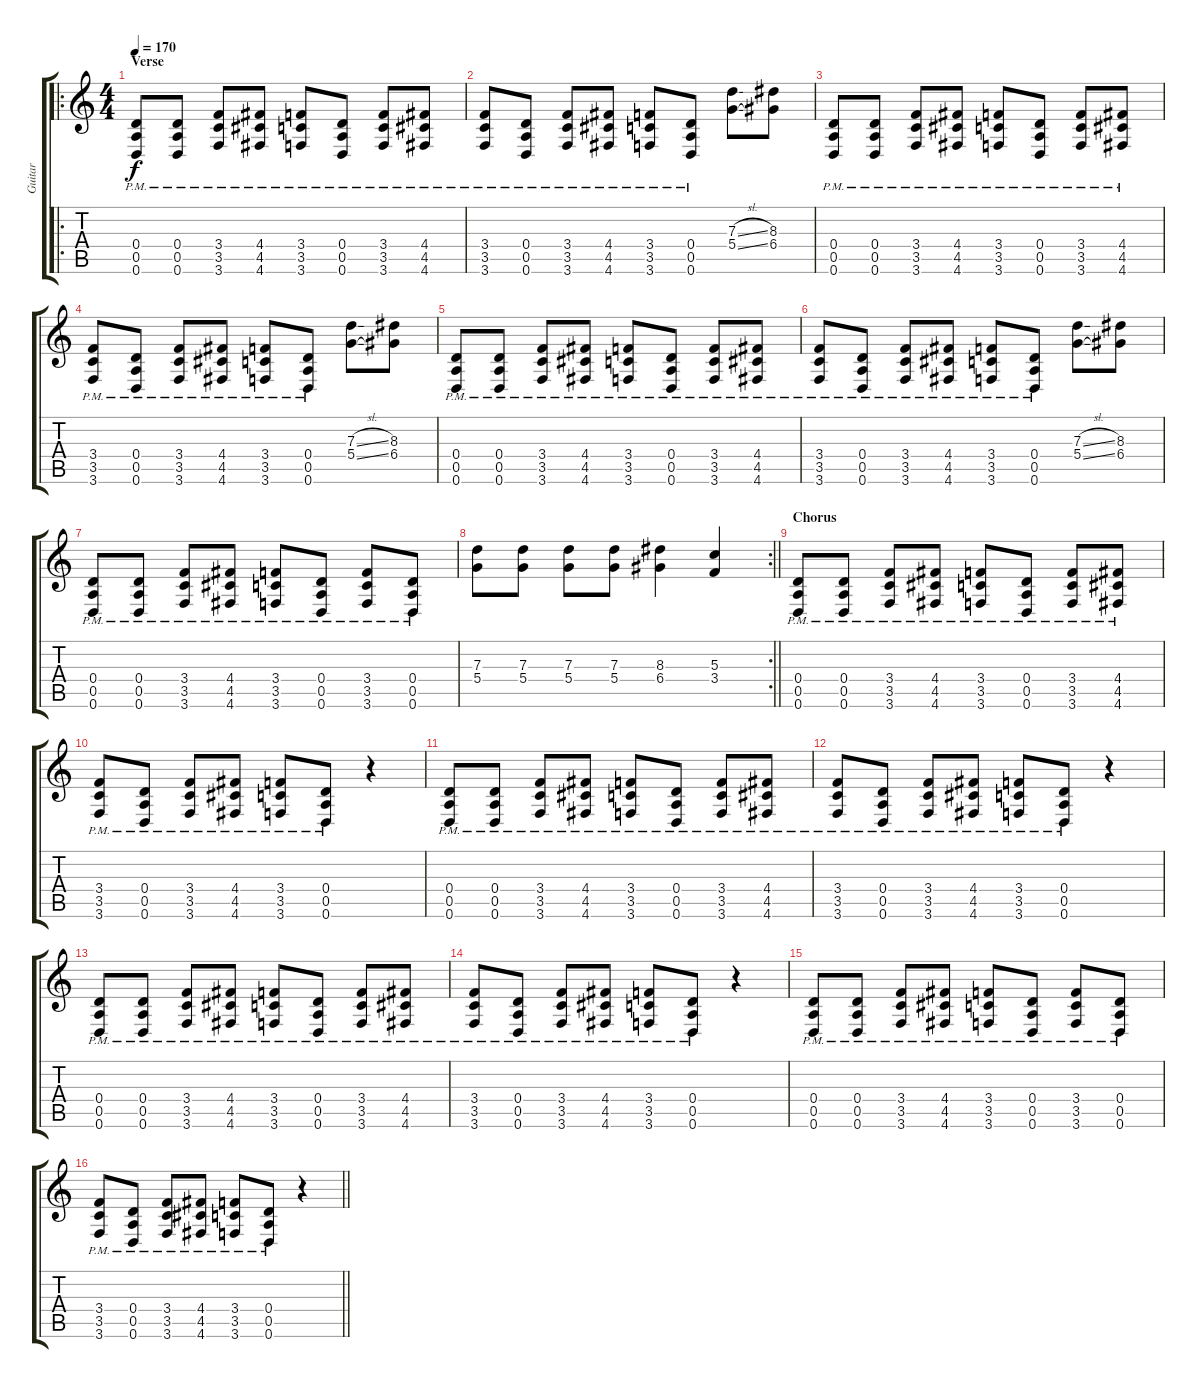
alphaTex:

\track ("Guitar" "Guitar") {instrument distortionguitar}
\staff {score tabs}
\tuning (E4 B3 G3 D3 A2 D2) {hide}
\ro
\ts (4 4)
\section ("" "Verse")
\tempo 170
\clef g2
\ks c
(0.4{pm} 0.5{pm} 0.6{pm}).8{dy f} (0.4{pm} 0.5{pm} 0.6{pm}).8 (3.4{pm} 3.5{pm} 3.6{pm}).8 (4.4{pm} 4.5{pm} 4.6{pm}).8 (3.4{pm} 3.5{pm} 3.6{pm}).8 (0.4{pm} 0.5{pm} 0.6{pm}).8 (3.4{pm} 3.5{pm} 3.6{pm}).8 (4.4{pm} 4.5{pm} 4.6{pm}).8 |
(3.4{pm} 3.5{pm} 3.6{pm}).8 (0.4{pm} 0.5{pm} 0.6{pm}).8 (3.4{pm} 3.5{pm} 3.6{pm}).8 (4.4{pm} 4.5{pm} 4.6{pm}).8 (3.4{pm} 3.5{pm} 3.6{pm}).8 (0.4{pm} 0.5{pm} 0.6{pm}).8 (7.3{sl} 5.4{sl}).8 (8.3 6.4).8 |
(0.4{pm} 0.5{pm} 0.6{pm}).8 (0.4{pm} 0.5{pm} 0.6{pm}).8 (3.4{pm} 3.5{pm} 3.6{pm}).8 (4.4{pm} 4.5{pm} 4.6{pm}).8 (3.4{pm} 3.5{pm} 3.6{pm}).8 (0.4{pm} 0.5{pm} 0.6{pm}).8 (3.4{pm} 3.5{pm} 3.6{pm}).8 (4.4{pm} 4.5{pm} 4.6{pm}).8 |
(3.4{pm} 3.5{pm} 3.6{pm}).8 (0.4{pm} 0.5{pm} 0.6{pm}).8 (3.4{pm} 3.5{pm} 3.6{pm}).8 (4.4{pm} 4.5{pm} 4.6{pm}).8 (3.4{pm} 3.5{pm} 3.6{pm}).8 (0.4{pm} 0.5{pm} 0.6{pm}).8 (7.3{sl} 5.4{sl}).8 (8.3 6.4).8 |
(0.4{pm} 0.5{pm} 0.6{pm}).8 (0.4{pm} 0.5{pm} 0.6{pm}).8 (3.4{pm} 3.5{pm} 3.6{pm}).8 (4.4{pm} 4.5{pm} 4.6{pm}).8 (3.4{pm} 3.5{pm} 3.6{pm}).8 (0.4{pm} 0.5{pm} 0.6{pm}).8 (3.4{pm} 3.5{pm} 3.6{pm}).8 (4.4{pm} 4.5{pm} 4.6{pm}).8 |
(3.4{pm} 3.5{pm} 3.6{pm}).8 (0.4{pm} 0.5{pm} 0.6{pm}).8 (3.4{pm} 3.5{pm} 3.6{pm}).8 (4.4{pm} 4.5{pm} 4.6{pm}).8 (3.4{pm} 3.5{pm} 3.6{pm}).8 (0.4{pm} 0.5{pm} 0.6{pm}).8 (7.3{sl} 5.4{sl}).8 (8.3 6.4).8 |
(0.4{pm} 0.5{pm} 0.6{pm}).8 (0.4{pm} 0.5{pm} 0.6{pm}).8 (3.4{pm} 3.5{pm} 3.6{pm}).8 (4.4{pm} 4.5{pm} 4.6{pm}).8 (3.4{pm} 3.5{pm} 3.6{pm}).8 (0.4{pm} 0.5{pm} 0.6{pm}).8 (3.4{pm} 3.5{pm} 3.6{pm}).8 (0.4{pm} 0.5{pm} 0.6{pm}).8 |
\rc 2
\barLineRight lightlight
(7.3 5.4).8 (7.3 5.4).8 (7.3 5.4).8 (7.3 5.4).8 (8.3 6.4).4 (5.3 3.4).4 |
\section ("" "Chorus")
(0.4{pm} 0.5{pm} 0.6{pm}).8 (0.4{pm} 0.5{pm} 0.6{pm}).8 (3.4{pm} 3.5{pm} 3.6{pm}).8 (4.4{pm} 4.5{pm} 4.6{pm}).8 (3.4{pm} 3.5{pm} 3.6{pm}).8 (0.4{pm} 0.5{pm} 0.6{pm}).8 (3.4{pm} 3.5{pm} 3.6{pm}).8 (4.4{pm} 4.5{pm} 4.6{pm}).8 |
(3.4{pm} 3.5{pm} 3.6{pm}).8 (0.4{pm} 0.5{pm} 0.6{pm}).8 (3.4{pm} 3.5{pm} 3.6{pm}).8 (4.4{pm} 4.5{pm} 4.6{pm}).8 (3.4{pm} 3.5{pm} 3.6{pm}).8 (0.4{pm} 0.5{pm} 0.6{pm}).8 r.4 |
(0.4{pm} 0.5{pm} 0.6{pm}).8 (0.4{pm} 0.5{pm} 0.6{pm}).8 (3.4{pm} 3.5{pm} 3.6{pm}).8 (4.4{pm} 4.5{pm} 4.6{pm}).8 (3.4{pm} 3.5{pm} 3.6{pm}).8 (0.4{pm} 0.5{pm} 0.6{pm}).8 (3.4{pm} 3.5{pm} 3.6{pm}).8 (4.4{pm} 4.5{pm} 4.6{pm}).8 |
(3.4{pm} 3.5{pm} 3.6{pm}).8 (0.4{pm} 0.5{pm} 0.6{pm}).8 (3.4{pm} 3.5{pm} 3.6{pm}).8 (4.4{pm} 4.5{pm} 4.6{pm}).8 (3.4{pm} 3.5{pm} 3.6{pm}).8 (0.4{pm} 0.5{pm} 0.6{pm}).8 r.4 |
(0.4{pm} 0.5{pm} 0.6{pm}).8 (0.4{pm} 0.5{pm} 0.6{pm}).8 (3.4{pm} 3.5{pm} 3.6{pm}).8 (4.4{pm} 4.5{pm} 4.6{pm}).8 (3.4{pm} 3.5{pm} 3.6{pm}).8 (0.4{pm} 0.5{pm} 0.6{pm}).8 (3.4{pm} 3.5{pm} 3.6{pm}).8 (4.4{pm} 4.5{pm} 4.6{pm}).8 |
(3.4{pm} 3.5{pm} 3.6{pm}).8 (0.4{pm} 0.5{pm} 0.6{pm}).8 (3.4{pm} 3.5{pm} 3.6{pm}).8 (4.4{pm} 4.5{pm} 4.6{pm}).8 (3.4{pm} 3.5{pm} 3.6{pm}).8 (0.4{pm} 0.5{pm} 0.6{pm}).8 r.4 |
(0.4{pm} 0.5{pm} 0.6{pm}).8 (0.4{pm} 0.5{pm} 0.6{pm}).8 (3.4{pm} 3.5{pm} 3.6{pm}).8 (4.4{pm} 4.5{pm} 4.6{pm}).8 (3.4{pm} 3.5{pm} 3.6{pm}).8 (0.4{pm} 0.5{pm} 0.6{pm}).8 (3.4{pm} 3.5{pm} 3.6{pm}).8 (0.4{pm} 0.5{pm} 0.6{pm}).8 |
\barLineRight lightlight
(3.4{pm} 3.5{pm} 3.6{pm}).8 (0.4{pm} 0.5{pm} 0.6{pm}).8 (3.4{pm} 3.5{pm} 3.6{pm}).8 (4.4{pm} 4.5{pm} 4.6{pm}).8 (3.4{pm} 3.5{pm} 3.6{pm}).8 (0.4{pm} 0.5{pm} 0.6{pm}).8 r.4
